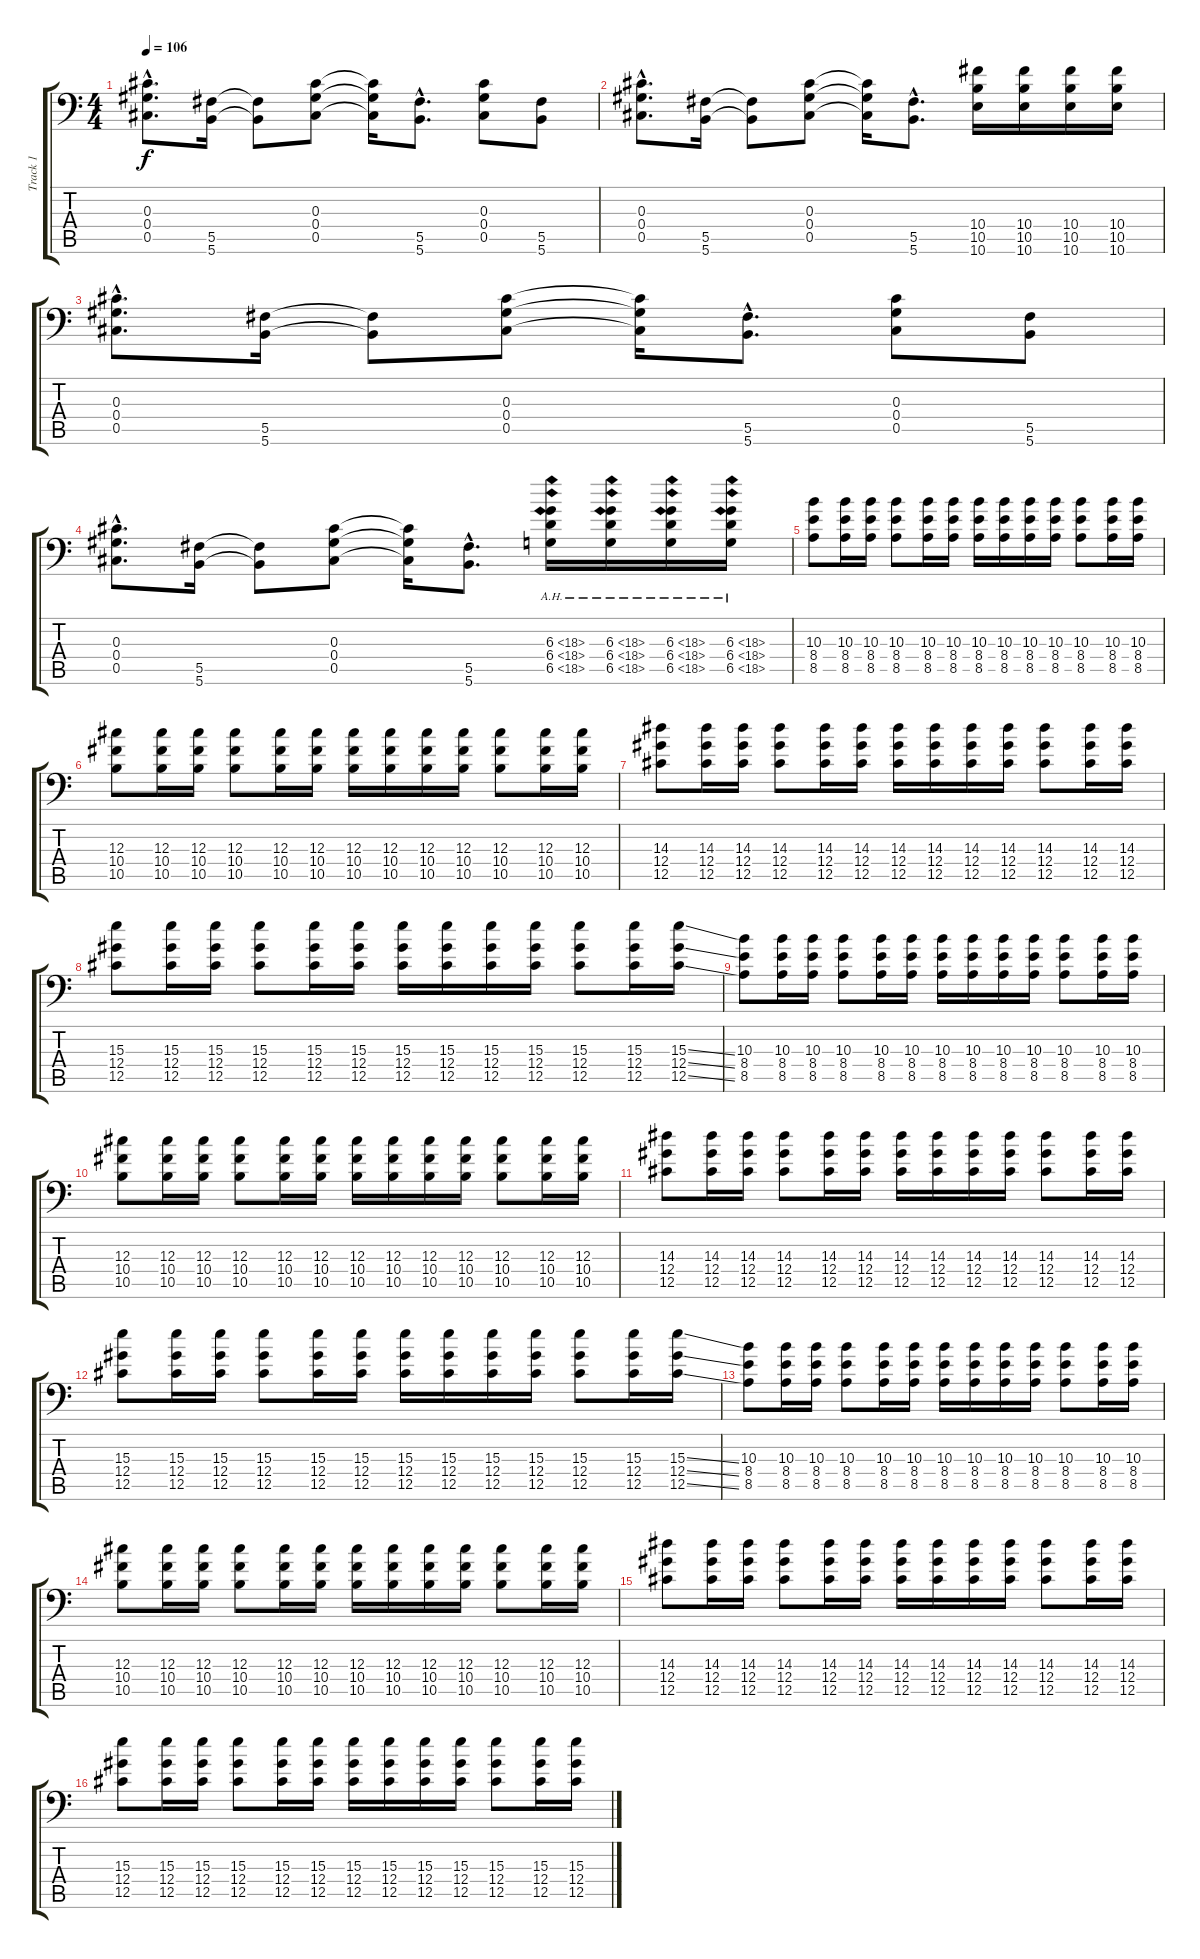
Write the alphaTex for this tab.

\track ("Track 1" "Track 1") {instrument distortionguitar}
\staff {score tabs}
\tuning (Bb3 Gb3 Db3 Ab2 Db2 Gb1) {hide}
\ts (4 4)
\tempo 106
\clef f4
\ks c
(0.3{hac} 0.4{hac} 0.5{hac}).8{d dy f} (5.5 5.6).16 (5.5{t} 5.6{t}).8 (0.3 0.4 0.5).8 (0.3{t} 0.4{t} 0.5{t}).16 (5.5{hac} 5.6{hac}).8{d} (0.3 0.4 0.5).8 (5.5 5.6).8 |
(0.3{hac} 0.4{hac} 0.5{hac}).8{d} (5.5 5.6).16 (5.5{t} 5.6{t}).8 (0.3 0.4 0.5).8 (0.3{t} 0.4{t} 0.5{t}).16 (5.5{hac} 5.6{hac}).8{d} (10.4 10.5 10.6).16 (10.4 10.5 10.6).16 (10.4 10.5 10.6).16 (10.4 10.5 10.6).16 |
(0.3{hac} 0.4{hac} 0.5{hac}).8{d} (5.5 5.6).16 (5.5{t} 5.6{t}).8 (0.3 0.4 0.5).8 (0.3{t} 0.4{t} 0.5{t}).16 (5.5{hac} 5.6{hac}).8{d} (0.3 0.4 0.5).8 (5.5 5.6).8 |
(0.3{hac} 0.4{hac} 0.5{hac}).8{d} (5.5 5.6).16 (5.5{t} 5.6{t}).8 (0.3 0.4 0.5).8 (0.3{t} 0.4{t} 0.5{t}).16 (5.5{hac} 5.6{hac}).8{d} (6.3{ah 12} 6.4{ah 12} 6.5{ah 12}).16 (6.3{ah 12} 6.4{ah 12} 6.5{ah 12}).16 (6.3{ah 12} 6.4{ah 12} 6.5{ah 12}).16 (6.3{ah 12} 6.4{ah 12} 6.5{ah 12}).16 |
(10.3 8.4 8.5).8 (10.3 8.4 8.5).16 (10.3 8.4 8.5).16 (10.3 8.4 8.5).8 (10.3 8.4 8.5).16 (10.3 8.4 8.5).16 (10.3 8.4 8.5).16 (10.3 8.4 8.5).16 (10.3 8.4 8.5).16 (10.3 8.4 8.5).16 (10.3 8.4 8.5).8 (10.3 8.4 8.5).16 (10.3 8.4 8.5).16 |
(12.3 10.4 10.5).8 (12.3 10.4 10.5).16 (12.3 10.4 10.5).16 (12.3 10.4 10.5).8 (12.3 10.4 10.5).16 (12.3 10.4 10.5).16 (12.3 10.4 10.5).16 (12.3 10.4 10.5).16 (12.3 10.4 10.5).16 (12.3 10.4 10.5).16 (12.3 10.4 10.5).8 (12.3 10.4 10.5).16 (12.3 10.4 10.5).16 |
(14.3 12.4 12.5).8 (14.3 12.4 12.5).16 (14.3 12.4 12.5).16 (14.3 12.4 12.5).8 (14.3 12.4 12.5).16 (14.3 12.4 12.5).16 (14.3 12.4 12.5).16 (14.3 12.4 12.5).16 (14.3 12.4 12.5).16 (14.3 12.4 12.5).16 (14.3 12.4 12.5).8 (14.3 12.4 12.5).16 (14.3 12.4 12.5).16 |
(15.3 12.4 12.5).8 (15.3 12.4 12.5).16 (15.3 12.4 12.5).16 (15.3 12.4 12.5).8 (15.3 12.4 12.5).16 (15.3 12.4 12.5).16 (15.3 12.4 12.5).16 (15.3 12.4 12.5).16 (15.3 12.4 12.5).16 (15.3 12.4 12.5).16 (15.3 12.4 12.5).8 (15.3 12.4 12.5).16 (15.3{ss} 12.4{ss} 12.5{ss}).16 |
(10.3 8.4 8.5).8 (10.3 8.4 8.5).16 (10.3 8.4 8.5).16 (10.3 8.4 8.5).8 (10.3 8.4 8.5).16 (10.3 8.4 8.5).16 (10.3 8.4 8.5).16 (10.3 8.4 8.5).16 (10.3 8.4 8.5).16 (10.3 8.4 8.5).16 (10.3 8.4 8.5).8 (10.3 8.4 8.5).16 (10.3 8.4 8.5).16 |
(12.3 10.4 10.5).8 (12.3 10.4 10.5).16 (12.3 10.4 10.5).16 (12.3 10.4 10.5).8 (12.3 10.4 10.5).16 (12.3 10.4 10.5).16 (12.3 10.4 10.5).16 (12.3 10.4 10.5).16 (12.3 10.4 10.5).16 (12.3 10.4 10.5).16 (12.3 10.4 10.5).8 (12.3 10.4 10.5).16 (12.3 10.4 10.5).16 |
(14.3 12.4 12.5).8 (14.3 12.4 12.5).16 (14.3 12.4 12.5).16 (14.3 12.4 12.5).8 (14.3 12.4 12.5).16 (14.3 12.4 12.5).16 (14.3 12.4 12.5).16 (14.3 12.4 12.5).16 (14.3 12.4 12.5).16 (14.3 12.4 12.5).16 (14.3 12.4 12.5).8 (14.3 12.4 12.5).16 (14.3 12.4 12.5).16 |
(15.3 12.4 12.5).8 (15.3 12.4 12.5).16 (15.3 12.4 12.5).16 (15.3 12.4 12.5).8 (15.3 12.4 12.5).16 (15.3 12.4 12.5).16 (15.3 12.4 12.5).16 (15.3 12.4 12.5).16 (15.3 12.4 12.5).16 (15.3 12.4 12.5).16 (15.3 12.4 12.5).8 (15.3 12.4 12.5).16 (15.3{ss} 12.4{ss} 12.5{ss}).16 |
(10.3 8.4 8.5).8 (10.3 8.4 8.5).16 (10.3 8.4 8.5).16 (10.3 8.4 8.5).8 (10.3 8.4 8.5).16 (10.3 8.4 8.5).16 (10.3 8.4 8.5).16 (10.3 8.4 8.5).16 (10.3 8.4 8.5).16 (10.3 8.4 8.5).16 (10.3 8.4 8.5).8 (10.3 8.4 8.5).16 (10.3 8.4 8.5).16 |
(12.3 10.4 10.5).8 (12.3 10.4 10.5).16 (12.3 10.4 10.5).16 (12.3 10.4 10.5).8 (12.3 10.4 10.5).16 (12.3 10.4 10.5).16 (12.3 10.4 10.5).16 (12.3 10.4 10.5).16 (12.3 10.4 10.5).16 (12.3 10.4 10.5).16 (12.3 10.4 10.5).8 (12.3 10.4 10.5).16 (12.3 10.4 10.5).16 |
(14.3 12.4 12.5).8 (14.3 12.4 12.5).16 (14.3 12.4 12.5).16 (14.3 12.4 12.5).8 (14.3 12.4 12.5).16 (14.3 12.4 12.5).16 (14.3 12.4 12.5).16 (14.3 12.4 12.5).16 (14.3 12.4 12.5).16 (14.3 12.4 12.5).16 (14.3 12.4 12.5).8 (14.3 12.4 12.5).16 (14.3 12.4 12.5).16 |
(15.3 12.4 12.5).8 (15.3 12.4 12.5).16 (15.3 12.4 12.5).16 (15.3 12.4 12.5).8 (15.3 12.4 12.5).16 (15.3 12.4 12.5).16 (15.3 12.4 12.5).16 (15.3 12.4 12.5).16 (15.3 12.4 12.5).16 (15.3 12.4 12.5).16 (15.3 12.4 12.5).8 (15.3 12.4 12.5).16 (15.3{ss} 12.4{ss} 12.5{ss}).16
